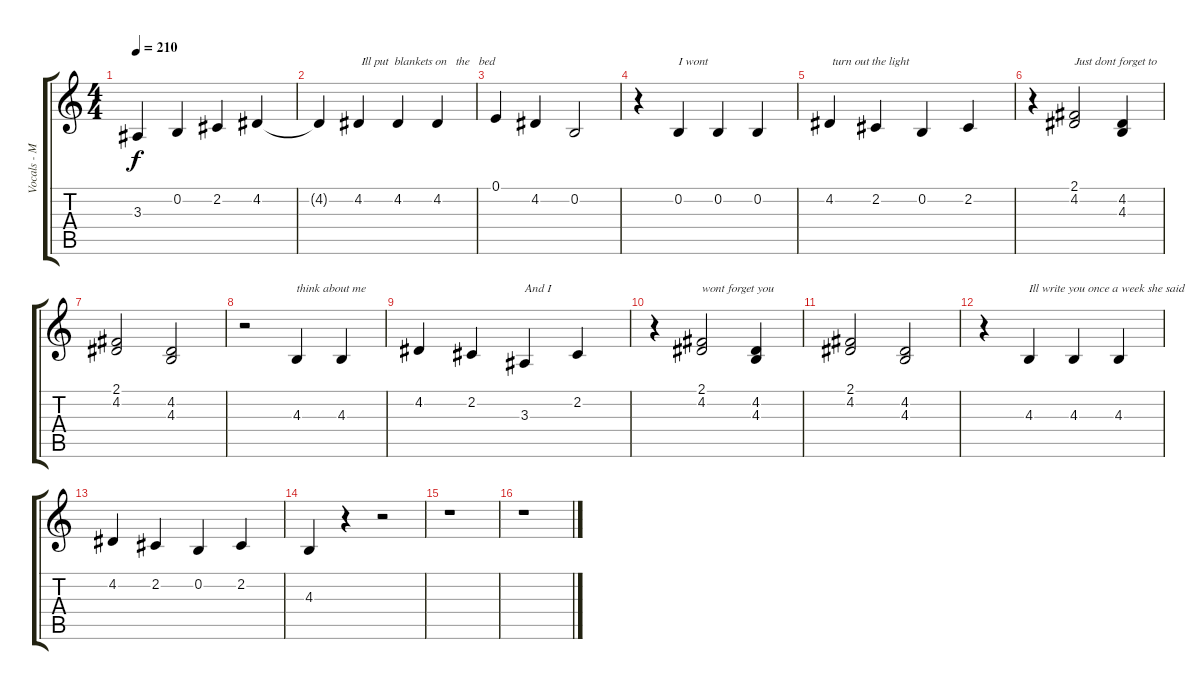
\track ("Vocals - Mark " "Vocals - M") {instrument sopranosax}
\staff {score tabs}
\tuning (E4 B3 G3 D3 A2 E2) {hide}
\ts (4 4)
\tempo 210
\clef g2
\ks c
3.3.4{dy f} 0.2.4 2.2.4 4.2.4 |
4.2{t}.4 4.2.4{txt " Ill put  blankets on   the   bed"} 4.2.4 4.2.4 |
0.1.4 4.2.4 0.2.2 |
r.4 0.2.4{txt "I wont      "} 0.2.4 0.2.4 |
4.2.4{txt " turn out the light"} 2.2.4 0.2.4 2.2.4 |
r.4 (2.1 4.2).2{txt "Just dont forget to "} (4.2 4.3).4 |
(2.1 4.2).2 (4.2 4.3).2 |
r.2 4.3.4{txt "think about me"} 4.3.4 |
4.2.4 2.2.4 3.3.4{txt "And I "} 2.2.4 |
r.4 (2.1 4.2).2{txt "wont forget you"} (4.2 4.3).4 |
(2.1 4.2).2 (4.2 4.3).2 |
r.4 4.3.4{txt "Ill write you once a week she said"} 4.3.4 4.3.4 |
4.2.4 2.2.4 0.2.4 2.2.4 |
4.3.4 r.4 r.2 |
r.1 |
r.1
